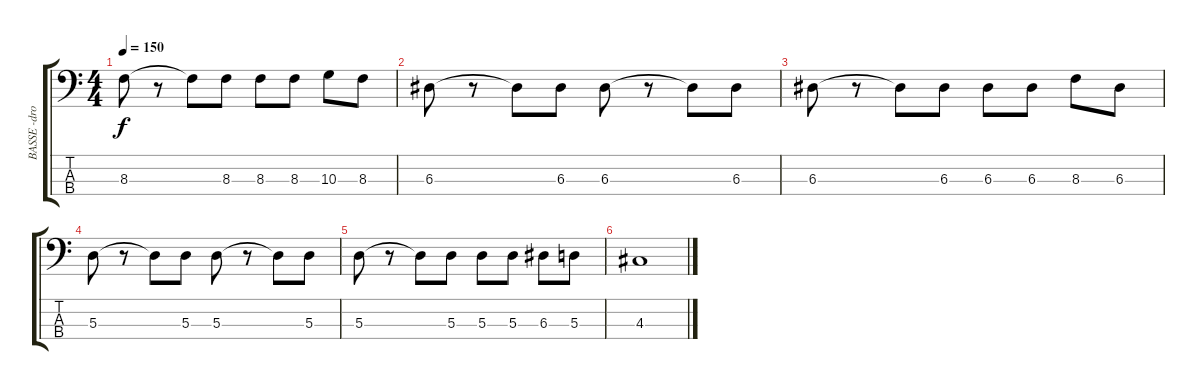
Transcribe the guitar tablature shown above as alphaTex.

\track ("BASSE -drop D-" "BASSE -dro") {instrument electricbassfinger}
\staff {score tabs}
\tuning (G2 D2 A1 D1) {hide}
\ts (4 4)
\tempo 150
\clef f4
\ks c
8.3.8{dy f} r.8 8.3{t}.8 8.3.8 8.3.8 8.3.8 10.3.8 8.3.8 |
6.3.8 r.8 6.3{t}.8 6.3.8 6.3.8 r.8 6.3{t}.8 6.3.8 |
6.3.8 r.8 6.3{t}.8 6.3.8 6.3.8 6.3.8 8.3.8 6.3.8 |
5.3.8 r.8 5.3{t}.8 5.3.8 5.3.8 r.8 5.3{t}.8 5.3.8 |
5.3.8 r.8 5.3{t}.8 5.3.8 5.3.8 5.3.8 6.3.8 5.3.8 |
4.3.1
